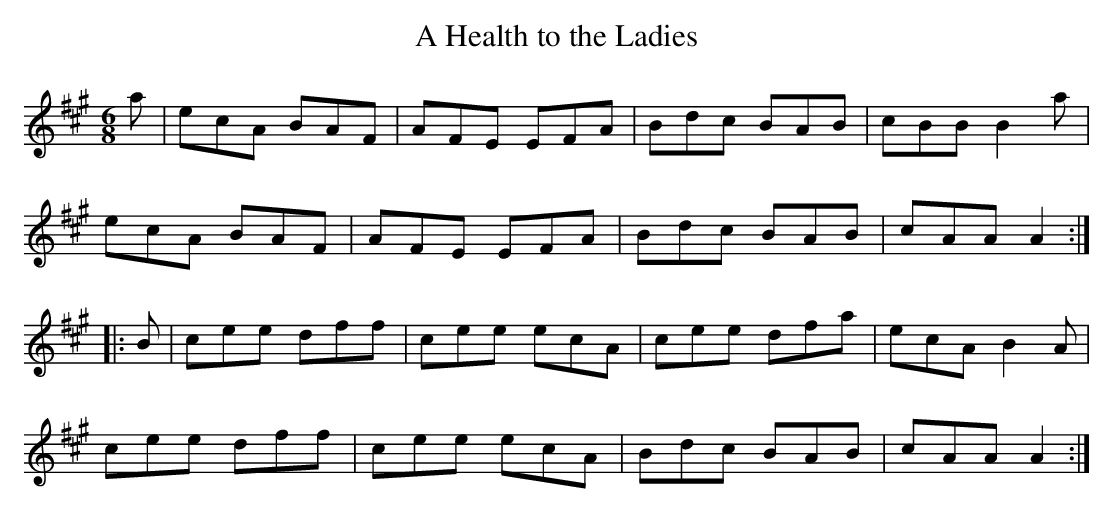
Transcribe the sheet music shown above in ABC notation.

X:1
T:Health to the Ladies, A
BRENNAN Dec. 2002 (HTTP://WWW.SOSYOURMOM.COM)
M:6/8
L:1/8
K:A
a|ecA BAF|AFE EFA|Bdc BAB|cBBB2a|
ecA BAF|AFE EFA|Bdc BAB|cAA A2:|
|:B|cee dff|cee ecA|cee dfa|ecAB2A|
cee dff|cee ecA|Bdc BAB|cAA A2:|
